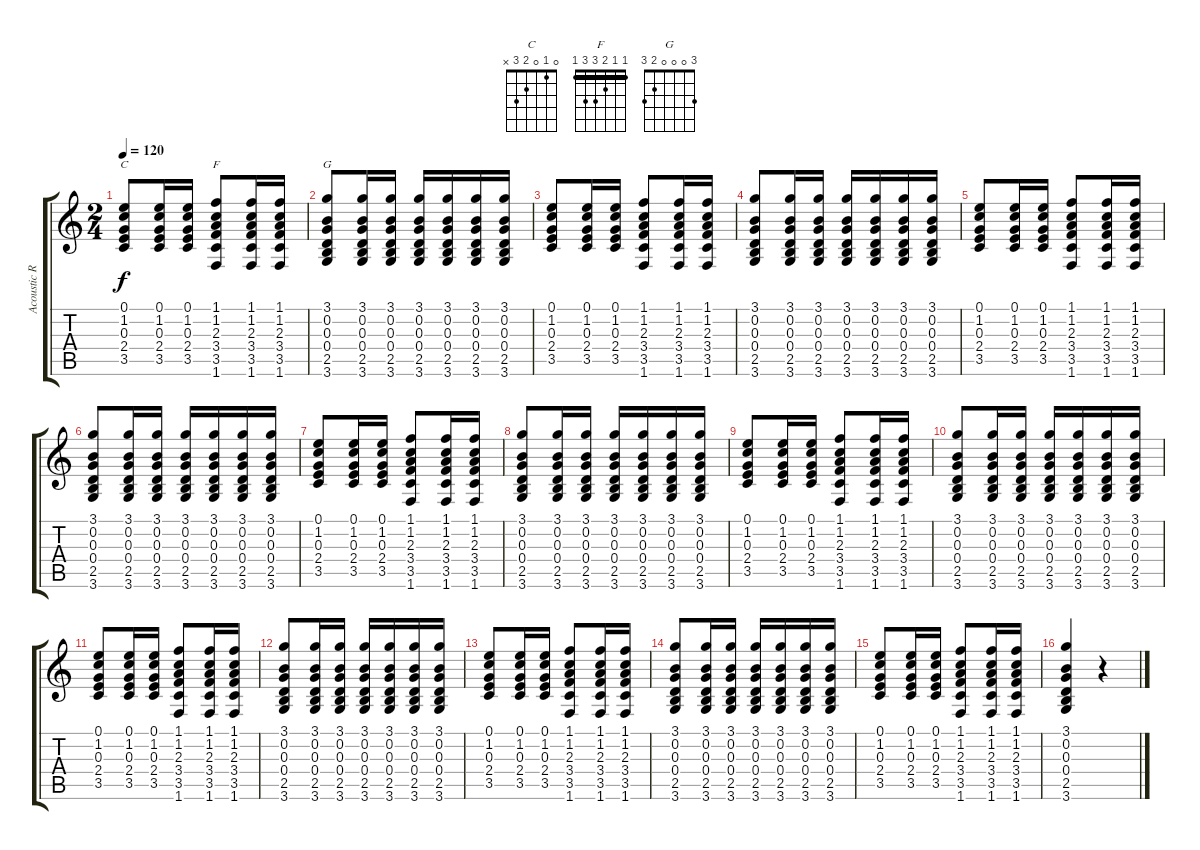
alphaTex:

\track ("Acoustic Rythem" "Acoustic R") {instrument acousticguitarnylon}
\staff {score tabs}
\tuning (E4 B3 G3 D3 A2 E2) {hide}
\chord ("C" 0 1 0 2 3 x)
\chord ("F" 1 1 2 3 3 1) {barre 1}
\chord ("G" 3 0 0 0 2 3)
\ts (2 4)
\tempo 120
\clef g2
\ks c
(0.1 1.2 0.3 2.4 3.5).8{ch "C" dy f} (0.1 1.2 0.3 2.4 3.5).16 (0.1 1.2 0.3 2.4 3.5).16 (1.1 1.2 2.3 3.4 3.5 1.6).8{ch "F"} (1.1 1.2 2.3 3.4 3.5 1.6).16 (1.1 1.2 2.3 3.4 3.5 1.6).16 |
(3.1 0.2 0.3 0.4 2.5 3.6).8{ch "G"} (3.1 0.2 0.3 0.4 2.5 3.6).16 (3.1 0.2 0.3 0.4 2.5 3.6).16 (3.1 0.2 0.3 0.4 2.5 3.6).16 (3.1 0.2 0.3 0.4 2.5 3.6).16 (3.1 0.2 0.3 0.4 2.5 3.6).16 (3.1 0.2 0.3 0.4 2.5 3.6).16 |
(0.1 1.2 0.3 2.4 3.5).8 (0.1 1.2 0.3 2.4 3.5).16 (0.1 1.2 0.3 2.4 3.5).16 (1.1 1.2 2.3 3.4 3.5 1.6).8 (1.1 1.2 2.3 3.4 3.5 1.6).16 (1.1 1.2 2.3 3.4 3.5 1.6).16 |
(3.1 0.2 0.3 0.4 2.5 3.6).8 (3.1 0.2 0.3 0.4 2.5 3.6).16 (3.1 0.2 0.3 0.4 2.5 3.6).16 (3.1 0.2 0.3 0.4 2.5 3.6).16 (3.1 0.2 0.3 0.4 2.5 3.6).16 (3.1 0.2 0.3 0.4 2.5 3.6).16 (3.1 0.2 0.3 0.4 2.5 3.6).16 |
(0.1 1.2 0.3 2.4 3.5).8 (0.1 1.2 0.3 2.4 3.5).16 (0.1 1.2 0.3 2.4 3.5).16 (1.1 1.2 2.3 3.4 3.5 1.6).8 (1.1 1.2 2.3 3.4 3.5 1.6).16 (1.1 1.2 2.3 3.4 3.5 1.6).16 |
(3.1 0.2 0.3 0.4 2.5 3.6).8 (3.1 0.2 0.3 0.4 2.5 3.6).16 (3.1 0.2 0.3 0.4 2.5 3.6).16 (3.1 0.2 0.3 0.4 2.5 3.6).16 (3.1 0.2 0.3 0.4 2.5 3.6).16 (3.1 0.2 0.3 0.4 2.5 3.6).16 (3.1 0.2 0.3 0.4 2.5 3.6).16 |
(0.1 1.2 0.3 2.4 3.5).8 (0.1 1.2 0.3 2.4 3.5).16 (0.1 1.2 0.3 2.4 3.5).16 (1.1 1.2 2.3 3.4 3.5 1.6).8 (1.1 1.2 2.3 3.4 3.5 1.6).16 (1.1 1.2 2.3 3.4 3.5 1.6).16 |
(3.1 0.2 0.3 0.4 2.5 3.6).8 (3.1 0.2 0.3 0.4 2.5 3.6).16 (3.1 0.2 0.3 0.4 2.5 3.6).16 (3.1 0.2 0.3 0.4 2.5 3.6).16 (3.1 0.2 0.3 0.4 2.5 3.6).16 (3.1 0.2 0.3 0.4 2.5 3.6).16 (3.1 0.2 0.3 0.4 2.5 3.6).16 |
(0.1 1.2 0.3 2.4 3.5).8 (0.1 1.2 0.3 2.4 3.5).16 (0.1 1.2 0.3 2.4 3.5).16 (1.1 1.2 2.3 3.4 3.5 1.6).8 (1.1 1.2 2.3 3.4 3.5 1.6).16 (1.1 1.2 2.3 3.4 3.5 1.6).16 |
(3.1 0.2 0.3 0.4 2.5 3.6).8 (3.1 0.2 0.3 0.4 2.5 3.6).16 (3.1 0.2 0.3 0.4 2.5 3.6).16 (3.1 0.2 0.3 0.4 2.5 3.6).16 (3.1 0.2 0.3 0.4 2.5 3.6).16 (3.1 0.2 0.3 0.4 2.5 3.6).16 (3.1 0.2 0.3 0.4 2.5 3.6).16 |
(0.1 1.2 0.3 2.4 3.5).8 (0.1 1.2 0.3 2.4 3.5).16 (0.1 1.2 0.3 2.4 3.5).16 (1.1 1.2 2.3 3.4 3.5 1.6).8 (1.1 1.2 2.3 3.4 3.5 1.6).16 (1.1 1.2 2.3 3.4 3.5 1.6).16 |
(3.1 0.2 0.3 0.4 2.5 3.6).8 (3.1 0.2 0.3 0.4 2.5 3.6).16 (3.1 0.2 0.3 0.4 2.5 3.6).16 (3.1 0.2 0.3 0.4 2.5 3.6).16 (3.1 0.2 0.3 0.4 2.5 3.6).16 (3.1 0.2 0.3 0.4 2.5 3.6).16 (3.1 0.2 0.3 0.4 2.5 3.6).16 |
(0.1 1.2 0.3 2.4 3.5).8 (0.1 1.2 0.3 2.4 3.5).16 (0.1 1.2 0.3 2.4 3.5).16 (1.1 1.2 2.3 3.4 3.5 1.6).8 (1.1 1.2 2.3 3.4 3.5 1.6).16 (1.1 1.2 2.3 3.4 3.5 1.6).16 |
(3.1 0.2 0.3 0.4 2.5 3.6).8 (3.1 0.2 0.3 0.4 2.5 3.6).16 (3.1 0.2 0.3 0.4 2.5 3.6).16 (3.1 0.2 0.3 0.4 2.5 3.6).16 (3.1 0.2 0.3 0.4 2.5 3.6).16 (3.1 0.2 0.3 0.4 2.5 3.6).16 (3.1 0.2 0.3 0.4 2.5 3.6).16 |
(0.1 1.2 0.3 2.4 3.5).8 (0.1 1.2 0.3 2.4 3.5).16 (0.1 1.2 0.3 2.4 3.5).16 (1.1 1.2 2.3 3.4 3.5 1.6).8 (1.1 1.2 2.3 3.4 3.5 1.6).16 (1.1 1.2 2.3 3.4 3.5 1.6).16 |
(3.1 0.2 0.3 0.4 2.5 3.6).4 r.4
